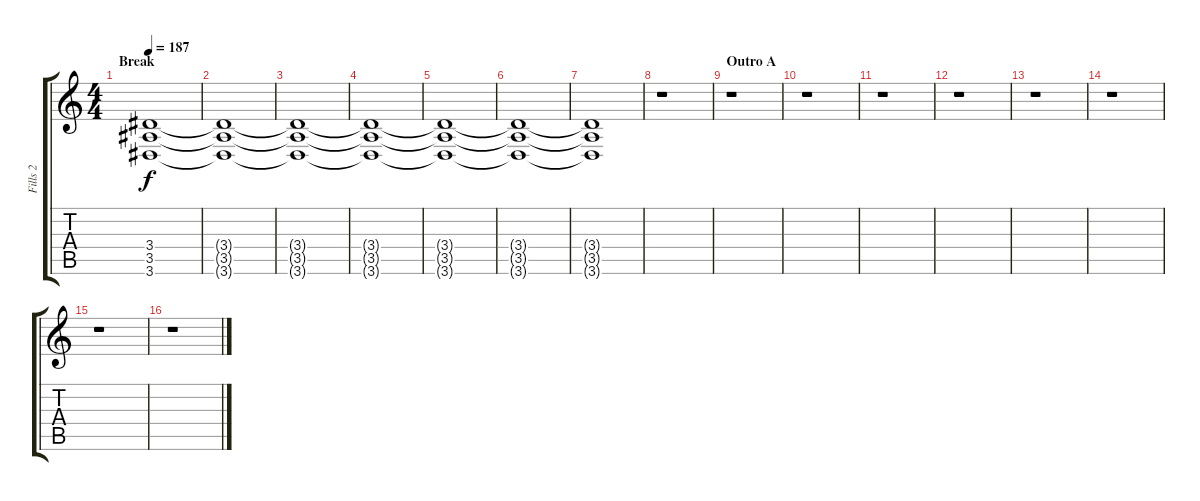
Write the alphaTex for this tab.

\track ("Fills 2" "Fills 2") {instrument distortionguitar}
\staff {score tabs}
\tuning (D4 A3 F3 C3 G2 C2) {hide}
\ts (4 4)
\section ("" "Break")
\tempo 187
\clef g2
\ks c
(3.4{t} 3.5{t} 3.6{t}).1{dy f} |
(3.4{t} 3.5{t} 3.6{t}).1 |
(3.4{t} 3.5{t} 3.6{t}).1 |
(3.4{t} 3.5{t} 3.6{t}).1 |
(3.4{t} 3.5{t} 3.6{t}).1 |
(3.4{t} 3.5{t} 3.6{t}).1 |
(3.4{t} 3.5{t} 3.6{t}).1 |
r.1 |
\section ("" "Outro A")
r.1 |
r.1 |
r.1 |
r.1 |
r.1 |
r.1 |
r.1 |
r.1
